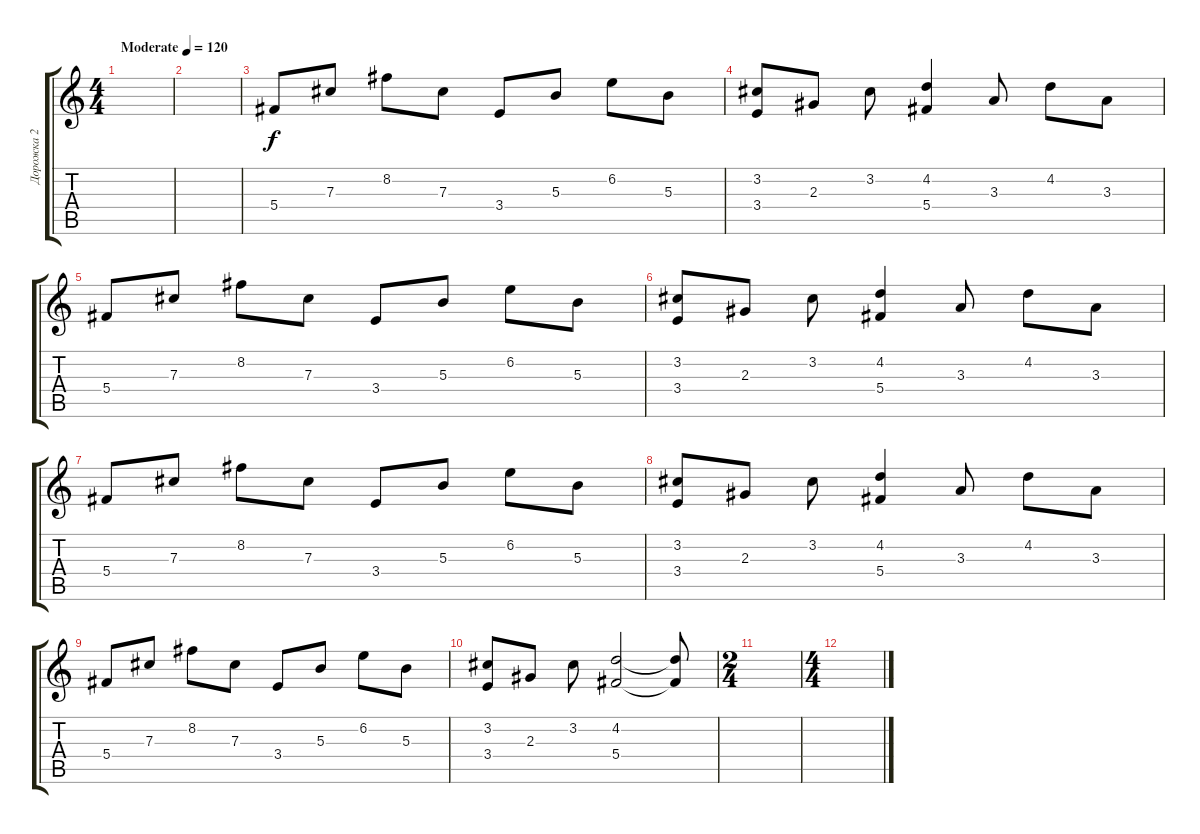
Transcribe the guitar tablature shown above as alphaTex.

\track ("Дорожка 2" "Дорожка 2") {instrument distortionguitar}
\staff {score tabs}
\tuning (Eb4 Bb3 Gb3 Db3 Ab2 Eb2) {hide}
\ts (4 4)
\tempo (120 "Moderate")
\clef g2
\ks c
|
|
5.4.8{instrument acousticguitarsteel} 7.3.8 8.2.8 7.3.8 3.4.8 5.3.8 6.2.8 5.3.8 |
(3.2 3.4).8 2.3.8 3.2.8 (4.2 5.4).4 3.3.8 4.2.8 3.3.8 |
5.4.8{instrument acousticguitarsteel} 7.3.8 8.2.8 7.3.8 3.4.8 5.3.8 6.2.8 5.3.8 |
(3.2 3.4).8 2.3.8 3.2.8 (4.2 5.4).4 3.3.8 4.2.8 3.3.8 |
5.4.8{instrument acousticguitarsteel} 7.3.8 8.2.8 7.3.8 3.4.8 5.3.8 6.2.8 5.3.8 |
(3.2 3.4).8 2.3.8 3.2.8 (4.2 5.4).4 3.3.8 4.2.8 3.3.8 |
5.4.8{instrument acousticguitarsteel} 7.3.8 8.2.8 7.3.8 3.4.8 5.3.8 6.2.8 5.3.8 |
(3.2 3.4).8 2.3.8 3.2.8 (4.2 5.4).2 (4.2{t} 5.4{t}).8 |
\ts (2 4)
|
\ts (4 4)
